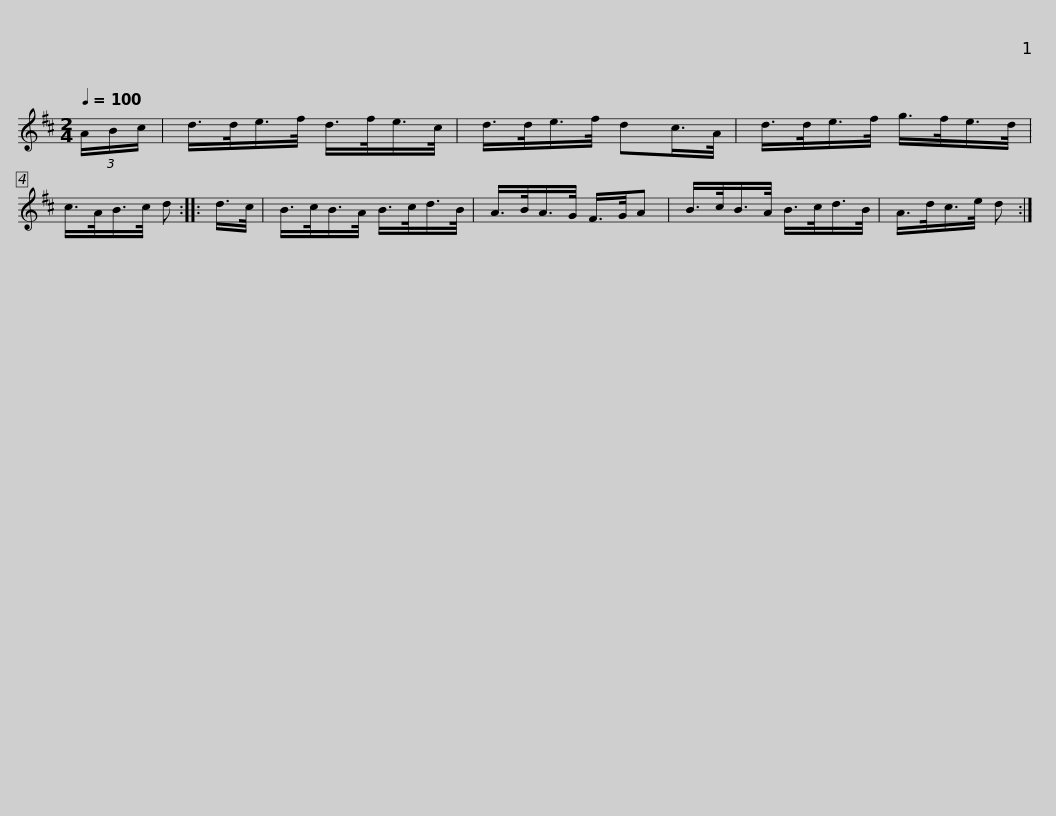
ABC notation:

X:1
L:1/8
Q:1/4=100
M:2/4
I:linebreak $
K:none
V:1 treble transpose="8 "
V:1
[K:D] (3A/B/c/ | d/>d/e/>f/ d/>f/e/>c/ | d/>d/e/>f/ dc/>A/ | d/>d/e/>f/ g/>f/e/>d/ | c/>A/B/>c/ d :: %5
 d/>c/ |$ B/>c/B/>A/ B/>c/d/>B/ | A/>B/A/>G/ F/>G/A | B/>c/B/>A/ B/>c/d/>B/ | A/>d/c/>e/ d :| %10
